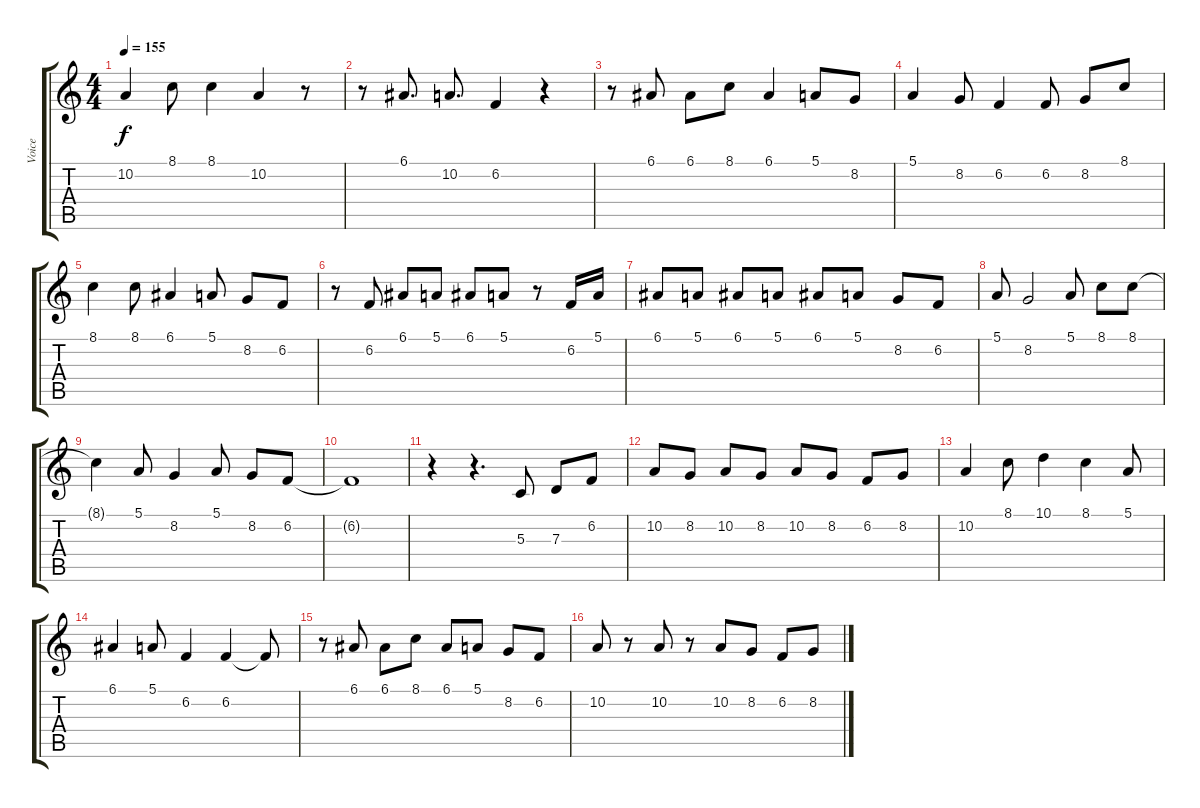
\track ("Voice" "Voice") {instrument acousticgrandpiano}
\staff {score tabs}
\tuning (E4 B3 G3 D3 A2 E2) {hide}
\ts (4 4)
\tempo 155
\clef g2
\ks c
10.2.4{dy f} 8.1.8 8.1.4 10.2.4 r.8 |
r.8 6.1.8{d} 10.2.8{d} 6.2.4 r.4 |
r.8 6.1.8 6.1.8 8.1.8 6.1.4 5.1.8 8.2.8 |
5.1.4 8.2.8 6.2.4 6.2.8 8.2.8 8.1.8 |
8.1.4 8.1.8 6.1.4 5.1.8 8.2.8 6.2.8 |
r.8 6.2.8 6.1.8 5.1.8 6.1.8 5.1.8 r.8 6.2.16 5.1.16 |
6.1.8 5.1.8 6.1.8 5.1.8 6.1.8 5.1.8 8.2.8 6.2.8 |
5.1.8 8.2.2 5.1.8 8.1.8 8.1.8 |
8.1{t}.4 5.1.8 8.2.4 5.1.8 8.2.8 6.2.8 |
6.2{t}.1 |
r.4 r.4{d} 5.3.8 7.3.8 6.2.8 |
10.2.8 8.2.8 10.2.8 8.2.8 10.2.8 8.2.8 6.2.8 8.2.8 |
10.2.4 8.1.8 10.1.4 8.1.4 5.1.8 |
6.1.4 5.1.8 6.2.4 6.2.4 6.2{t}.8 |
r.8 6.1.8 6.1.8 8.1.8 6.1.8 5.1.8 8.2.8 6.2.8 |
10.2.8 r.8 10.2.8 r.8 10.2.8 8.2.8 6.2.8 8.2.8
